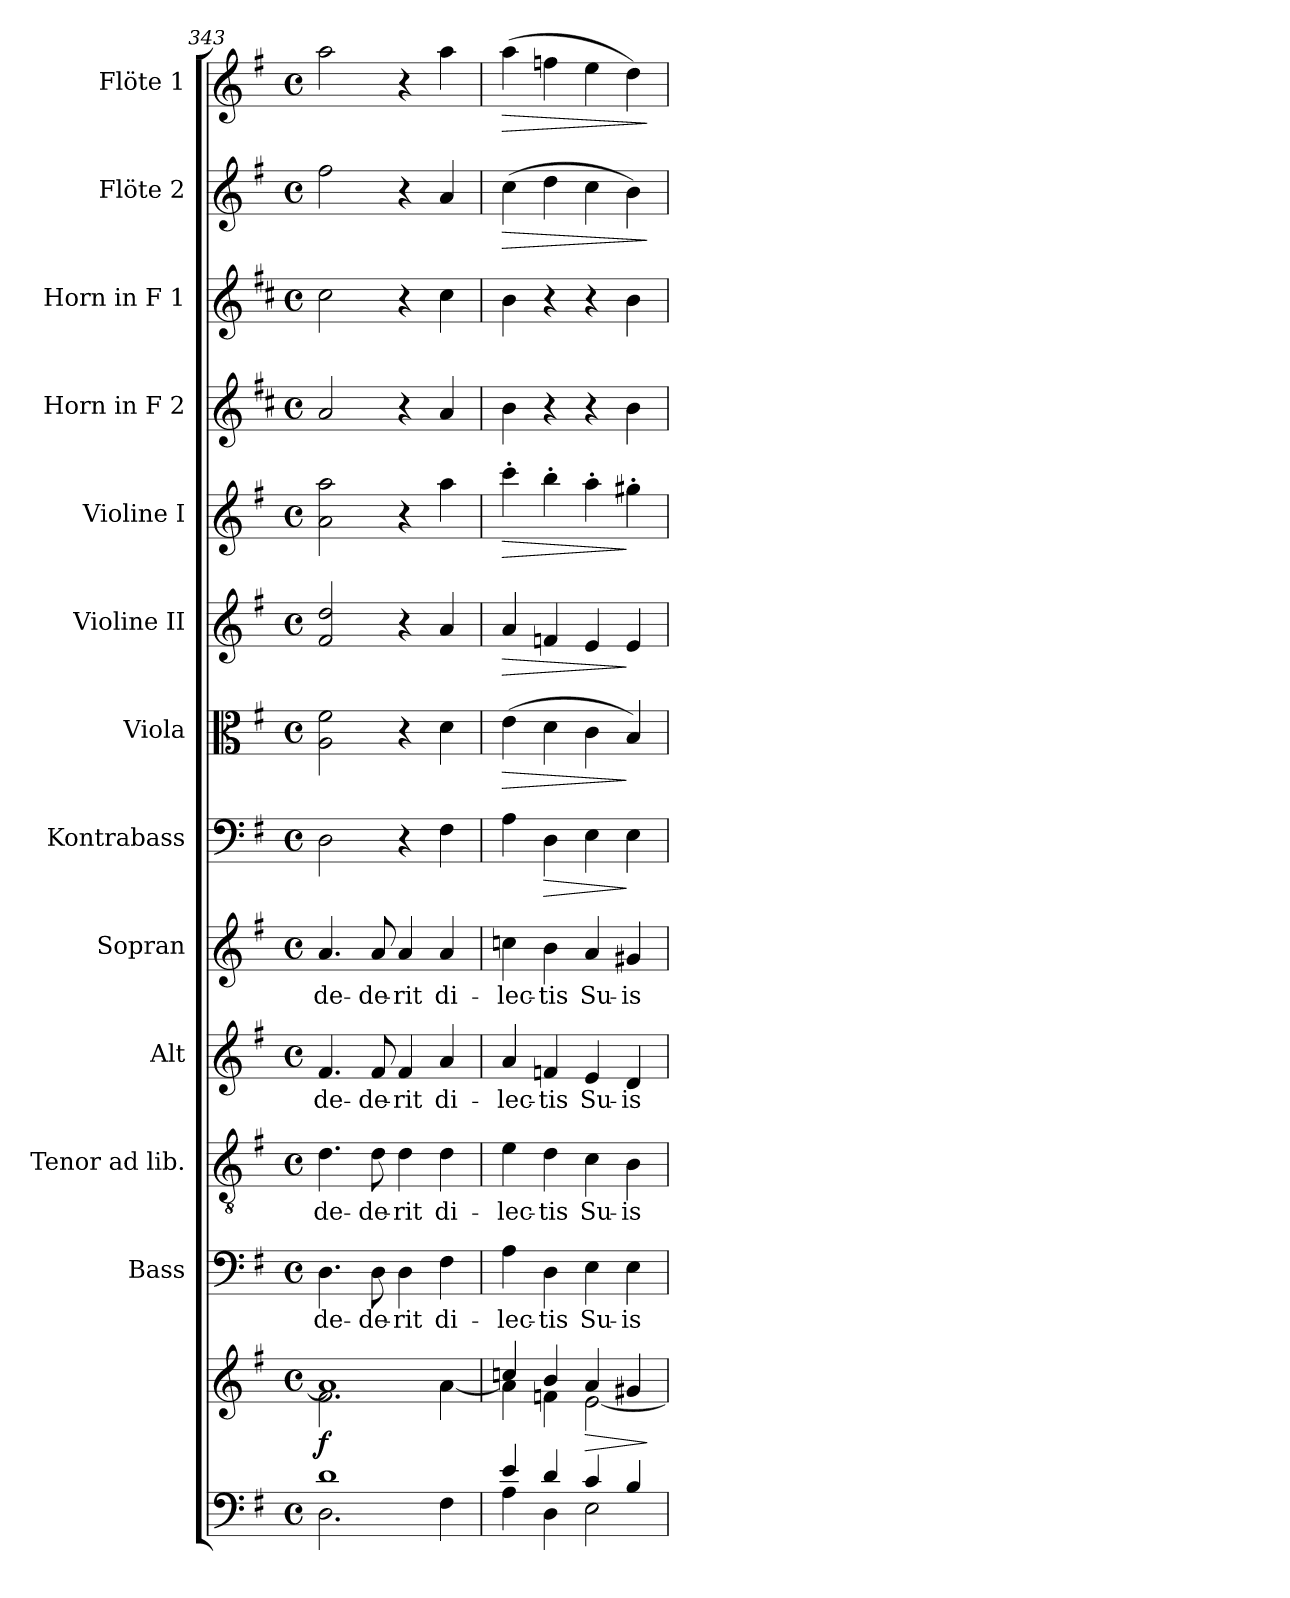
**kern	**kern	**dynam	**kern	**text	**kern	**text	**kern	**text	**kern	**text	**kern	**dynam	**kern	**dynam	**kern	**dynam	**kern	**dynam	**kern	**kern	**kern	**dynam	**kern	**dynam
*part13	*part13	*part13	*part12	*part12	*part11	*part11	*part10	*part10	*part9	*part9	*part8	*part8	*part7	*part7	*part6	*part6	*part5	*part5	*part4	*part3	*part2	*part2	*part1	*part1
*staff14	*staff13	*staff13/14	*staff12	*staff12	*staff11	*staff11	*staff10	*staff10	*staff9	*staff9	*staff8	*staff8	*staff7	*staff7	*staff6	*staff6	*staff5	*staff5	*staff4	*staff3	*staff2	*staff2	*staff1	*staff1
*	*	*	*I"Bass	*	*I"Tenor ad lib.	*	*I"Alt	*	*I"Sopran	*	*I"Kontrabass	*	*I"Viola	*	*I"Violine II	*	*I"Violine I	*	*I"Horn in F 2	*I"Horn in F 1	*I"Flöte 2	*	*I"Flöte 1	*
*	*	*	*I'B.	*	*I'T.	*	*I'A.	*	*I'S.	*	*I'Kb.	*	*I'Vla.	*	*I'Vl. II	*	*I'Vl. I	*	*	*	*I'Fl. 2	*	*I'Fl. 1	*
*clefF4	*clefG2	*	*clefF4	*	*clefGv2	*	*clefG2	*	*clefG2	*	*clefF4	*	*clefC3	*	*clefG2	*	*clefG2	*	*clefG2	*clefG2	*clefG2	*	*clefG2	*
*	*	*	*	*	*	*	*	*	*	*	*ITrd7c12	*	*	*	*	*	*	*	*ITrd4c7	*ITrd4c7	*	*	*	*
*k[f#]	*k[f#]	*	*k[f#]	*	*k[f#]	*	*k[f#]	*	*k[f#]	*	*k[f#]	*	*k[f#]	*	*k[f#]	*	*k[f#]	*	*k[f#]	*k[f#]	*k[f#]	*	*k[f#]	*
*G:	*G:	*	*G:	*	*G:	*	*G:	*	*G:	*	*G:	*	*G:	*	*G:	*	*G:	*	*G:	*G:	*G:	*	*G:	*
*M4/4	*M4/4	*	*M4/4	*	*M4/4	*	*M4/4	*	*M4/4	*	*M4/4	*	*M4/4	*	*M4/4	*	*M4/4	*	*M4/4	*M4/4	*M4/4	*	*M4/4	*
*met(c)	*met(c)	*	*met(c)	*	*met(c)	*	*met(c)	*	*met(c)	*	*met(c)	*	*met(c)	*	*met(c)	*	*met(c)	*	*met(c)	*met(c)	*met(c)	*	*met(c)	*
=343	=343	=343	=343	=343	=343	=343	=343	=343	=343	=343	=343	=343	=343	=343	=343	=343	=343	=343	=343	=343	=343	=343	=343	=343
*^	*^	*	*	*	*	*	*	*	*	*	*	*	*	*	*	*	*	*	*	*	*	*	*	*
!	!	!	!	!LO:DY:b	!	!LO:LY:b	!	!LO:LY:b	!	!LO:LY:b	!	!LO:LY:b	!	!	!	!	!	!	!	!	!	!	!	!	!	!
1d	2.D\	1a]	2.f#\	f	4.D\	de-	4.d\	de-	4.f#/	de-	4.a/	de-	2DD\	.	2A\ 2f#\	.	2f#/ 2dd/	.	2a\ 2aa\	.	2d/	2f#\	2ff#\	.	2aa\	.
!	!	!	!	!	!	!LO:LY:b	!	!LO:LY:b	!	!LO:LY:b	!	!LO:LY:b	!	!	!	!	!	!	!	!	!	!	!	!	!	!
.	.	.	.	.	8D\	-de-	8d\	-de-	8f#/	-de-	8a/	-de-	.	.	.	.	.	.	.	.	.	.	.	.	.	.
!	!	!	!	!	!	!LO:LY:b	!	!LO:LY:b	!	!LO:LY:b	!	!LO:LY:b	!	!	!	!	!	!	!	!	!	!	!	!	!	!
.	.	.	.	.	4D\	-rit	4d\	-rit	4f#/	-rit	4a/	-rit	4r	.	4r	.	4r	.	4r	.	4r	4r	4r	.	4r	.
!	!	!	!	!	!	!LO:LY:b	!	!LO:LY:b	!	!LO:LY:b	!	!LO:LY:b	!	!	!	!	!	!	!	!	!	!	!	!	!	!
.	4F#\	.	[<4a\	.	4F#\	di-	4d\	di-	4a/	di-	4a/	di-	4FF#\	.	4d\	.	4a/	.	4aa\	.	4d/	4f#\	4a/	.	4aa\	.
=344	=344	=344	=344	=344	=344	=344	=344	=344	=344	=344	=344	=344	=344	=344	=344	=344	=344	=344	=344	=344	=344	=344	=344	=344	=344	=344
!	!	!	!	!	!	!LO:LY:b	!	!LO:LY:b	!	!LO:LY:b	!	!LO:LY:b	!	!	!	!LO:HP:b	!	!LO:HP:b	!	!LO:HP:b	!	!	!	!LO:HP:b	!	!LO:HP:b
4e/	4A\	4ccn/	4a\]	.	4A\	-lec-	4e\	-lec-	4a/	-lec-	4ccn\	-lec-	4AA\	.	(>4e\	>	4a/	>	4ccc'>\	>	4e\	4e\	(>4cc\	>	(>4aa\	>
!	!	!	!	!	!	!LO:LY:b	!	!LO:LY:b	!	!LO:LY:b	!	!LO:LY:b	!	!LO:HP:b	!	!	!	!	!	!	!	!	!	!	!	!
4d/	4D\	4b/	4fn\	.	4D\	-tis	4d\	-tis	4fn/	-tis	4b\	-tis	4DD\	>	4d\	.	4fn/	.	4bb'>\	.	4r	4r	4dd\	.	4ffn\	.
!	!	!	!	!LO:HP:b	!	!LO:LY:b	!	!LO:LY:b	!	!LO:LY:b	!	!LO:LY:b	!	!	!	!	!	!	!	!	!	!	!	!	!	!
4c/	2E\	4a/	[<2e\	>	4E\	Su-	4c\	Su-	4e/	Su-	4a/	Su-	4EE\	.	4c\	.	4e/	.	4aa'>\	.	4r	4r	4cc\	.	4ee\	.
!	!	!	!	!	!	!LO:LY:b	!	!LO:LY:b	!	!LO:LY:b	!	!LO:LY:b	!	!	!	!	!	!	!	!	!	!	!	!	!	!
4B/	.	4g#X/	.	.	4E\	-is	4B\	-is	4d/	-is	4g#X/	-is	4EE\	]	4B/)	]	4e/	]	4gg#X'>\	]	4e\	4e\	4b\)	.	4dd\)	.
*v	*v	*	*	*	*	*	*	*	*	*	*	*	*	*	*	*	*	*	*	*	*	*	*	*	*	*
*	*v	*v	*	*	*	*	*	*	*	*	*	*	*	*	*	*	*	*	*	*	*	*	*	*	*
.	.	]	.	.	.	.	.	.	.	.	.	.	.	.	.	.	.	.	.	.	.	]	.	]
=	=	=	=	=	=	=	=	=	=	=	=	=	=	=	=	=	=	=	=	=	=	=	=	=
*-	*-	*-	*-	*-	*-	*-	*-	*-	*-	*-	*-	*-	*-	*-	*-	*-	*-	*-	*-	*-	*-	*-	*-	*-
